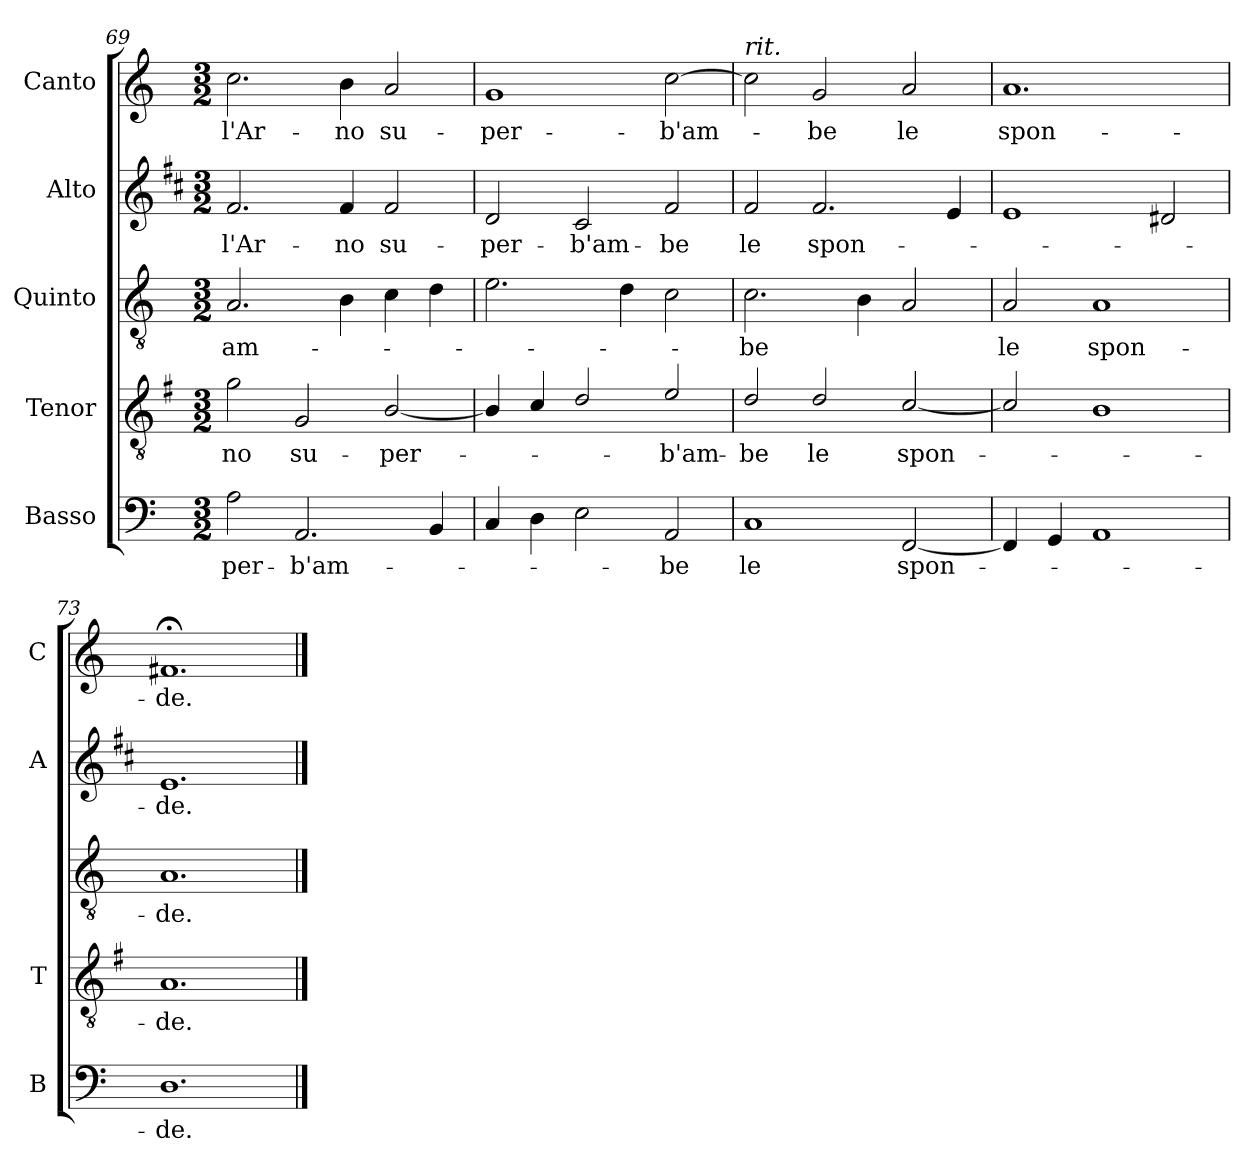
**kern	**text	**kern	**text	**kern	**text	**kern	**text	**kern	**text
*part5	*part5	*part4	*part4	*part3	*part3	*part2	*part2	*part1	*part1
*staff5	*staff5	*staff4	*staff4	*staff3	*staff3	*staff2	*staff2	*staff1	*staff1
*I"Basso	*	*I"Tenor	*	*I"Quinto	*	*I"Alto	*	*I"Canto	*
*I'B	*	*I'T	*	*	*	*I'A	*	*I'C	*
*clefF4	*	*clefGv2	*	*clefGv2	*	*clefG2	*	*clefG2	*
*	*	*ITrd4c7	*	*	*	*ITrd1c2	*	*	*
*k[]	*	*k[]	*	*k[]	*	*k[]	*	*k[]	*
*C:	*	*C:	*	*C:	*	*C:	*	*C:	*
*M3/2	*	*M3/2	*	*M3/2	*	*M3/2	*	*M3/2	*
=69	=69	=69	=69	=69	=69	=69	=69	=69	=69
!	!LO:LY:b	!	!LO:LY:b	!	!LO:LY:b	!	!LO:LY:b	!	!LO:LY:b
2A\	-per-	2c\	-no	2.A/	am-	2.e/	l'Ar-	2.cc\	l'Ar-
!	!LO:LY:b	!	!LO:LY:b	!	!	!	!	!	!
2.AA/	-b'am-	2C/	su-	.	.	.	.	.	.
!	!	!	!	!	!	!	!LO:LY:b	!	!LO:LY:b
.	.	.	.	4B\	.	4e/	-no	4b\	-no
!	!	!	!LO:LY:b	!	!	!	!LO:LY:b	!	!LO:LY:b
.	.	[2E/	-per-	4c\	.	2e/	su-	2a/	su-
4BB/	.	.	.	4d\	.	.	.	.	.
=70	=70	=70	=70	=70	=70	=70	=70	=70	=70
!	!	!	!	!	!	!	!LO:LY:b	!	!LO:LY:b
4C/	.	4E/]	.	2.e\	.	2c/	-per-	1g	-per-
4D\	.	4F/	.	.	.	.	.	.	.
!	!	!	!	!	!	!	!LO:LY:b	!	!
2E\	.	2G/	.	.	.	2B/	-b'am-	.	.
.	.	.	.	4d\	.	.	.	.	.
!	!LO:LY:b	!	!LO:LY:b	!	!	!	!LO:LY:b	!	!LO:LY:b
2AA/	-be	2A/	-b'am-	2c\	.	2e/	-be	[2cc\	-b'am-
=71	=71	=71	=71	=71	=71	=71	=71	=71	=71
!	!	!	!	!	!	!	!	!LO:TX:a:i:t=rit.	!
!	!LO:LY:b	!	!LO:LY:b	!	!LO:LY:b	!	!LO:LY:b	!	!
1C	le	2G/	-be	2.c\	-be	2e/	le	2cc\]	.
!	!	!	!LO:LY:b	!	!	!	!LO:LY:b	!	!LO:LY:b
.	.	2G/	le	.	.	2.e/	spon-	2g/	-be
.	.	.	.	4B\	.	.	.	.	.
!	!LO:LY:b	!	!LO:LY:b	!	!	!	!	!	!LO:LY:b
[2FF/	spon-	[2F/	spon-	2A/	.	.	.	2a/	le
.	.	.	.	.	.	4d/	.	.	.
=72	=72	=72	=72	=72	=72	=72	=72	=72	=72
!	!	!	!	!	!LO:LY:b	!	!	!	!LO:LY:b
4FF/]	.	2F/]	.	2A/	le	1d	.	1.a	spon-
4GG/	.	.	.	.	.	.	.	.	.
!	!	!	!	!	!LO:LY:b	!	!	!	!
1AA	.	1E	.	1A	spon-	.	.	.	.
.	.	.	.	.	.	2c#X/	.	.	.
=73	=73	=73	=73	=73	=73	=73	=73	=73	=73
!	!LO:LY:b	!	!LO:LY:b	!	!LO:LY:b	!	!LO:LY:b	!	!LO:LY:b
1.D	-de.	1.D	-de.	1.A	-de.	1.d	-de.	1.f#X;<	-de.
==	==	==	==	==	==	==	==	==	==
*-	*-	*-	*-	*-	*-	*-	*-	*-	*-
